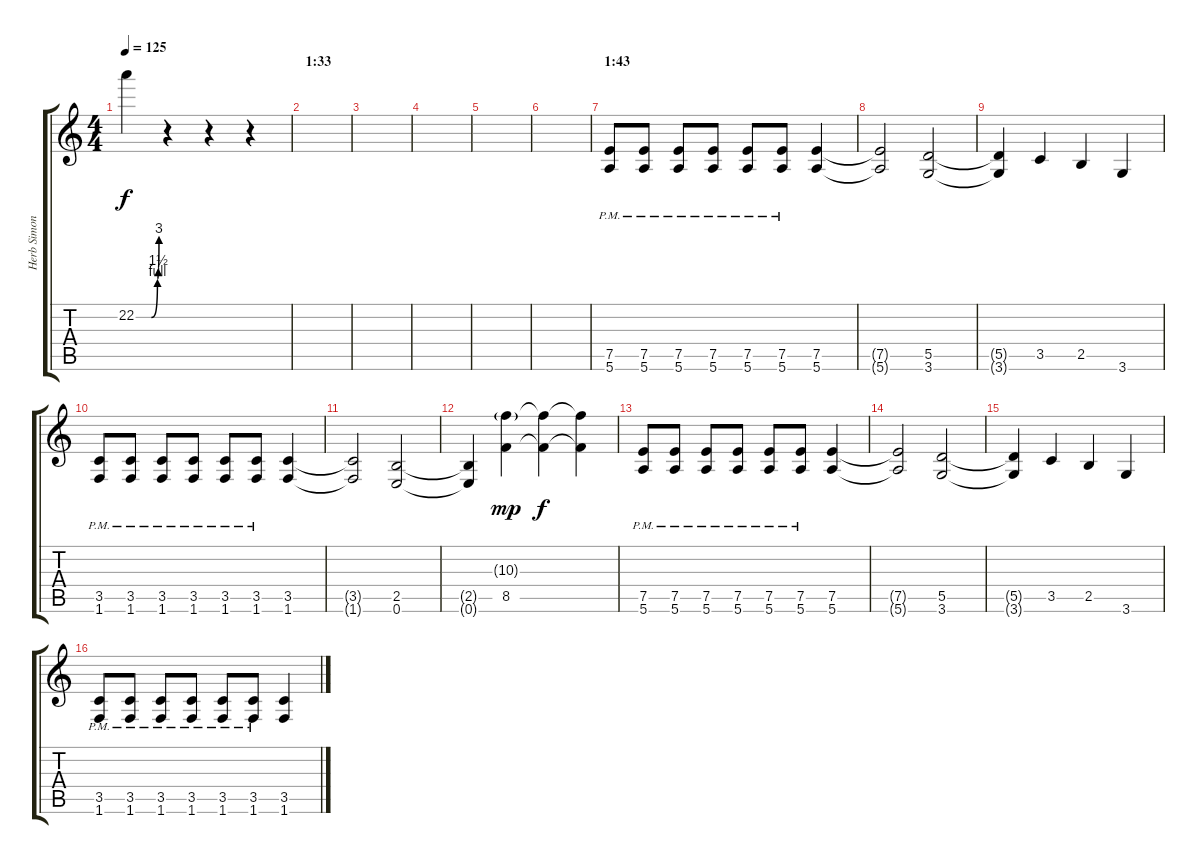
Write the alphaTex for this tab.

\track ("Herb Simonsen (Guitar)" "Herb Simon") {instrument distortionguitar}
\staff {score tabs}
\tuning (E4 B3 G3 D3 A2 E2) {hide}
\ts (4 4)
\tempo 125
\clef g2
\ks c
22.2{be (custom 0 0 30 0 40 0 56 4 58 6 60 12)}.4{dy f} r.4 r.4 r.4 |
\section ("" "1:33")
|
|
|
|
|
\section ("" "1:43")
(7.5{pm} 5.6{pm}).8 (7.5{pm} 5.6{pm}).8 (7.5{pm} 5.6{pm}).8 (7.5{pm} 5.6{pm}).8 (7.5{pm} 5.6{pm}).8 (7.5{pm} 5.6{pm}).8 (7.5 5.6).4 |
(7.5{t} 5.6{t}).2 (5.5 3.6).2 |
(5.5{t} 3.6{t}).4 3.5.4 2.5.4 3.6.4 |
(3.5{pm} 1.6{pm}).8 (3.5{pm} 1.6{pm}).8 (3.5{pm} 1.6{pm}).8 (3.5{pm} 1.6{pm}).8 (3.5{pm} 1.6{pm}).8 (3.5{pm} 1.6{pm}).8 (3.5 1.6).4 |
(3.5{t} 1.6{t}).2 (2.5 0.6).2 |
(2.5{t} 0.6{t}).4 (10.3{g} 8.5).4{dy mp} (10.3{t} 8.5{t}).4{dy f} (10.3{t} 8.5{t}).4 |
(7.5{pm} 5.6{pm}).8 (7.5{pm} 5.6{pm}).8 (7.5{pm} 5.6{pm}).8 (7.5{pm} 5.6{pm}).8 (7.5{pm} 5.6{pm}).8 (7.5{pm} 5.6{pm}).8 (7.5 5.6).4 |
(7.5{t} 5.6{t}).2 (5.5 3.6).2 |
(5.5{t} 3.6{t}).4 3.5.4 2.5.4 3.6.4 |
(3.5{pm} 1.6{pm}).8 (3.5{pm} 1.6{pm}).8 (3.5{pm} 1.6{pm}).8 (3.5{pm} 1.6{pm}).8 (3.5{pm} 1.6{pm}).8 (3.5{pm} 1.6{pm}).8 (3.5 1.6).4
